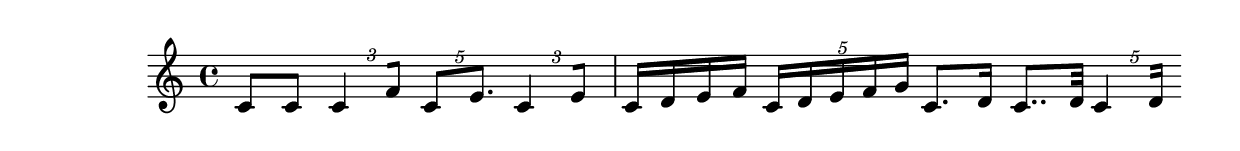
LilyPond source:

#(ly:set-option 'midi-extension "mid")
\version "2.12.3"
\include "english.ly"
\header{


}
%{

%}
melody = {
\clef treble
\key c \major
\cadenzaOn


  c'8[ c'8] \times 2/3{ c'4[ f'8] }  \times 4/5{ c'8[ e'8.] }  \times 2/3{ c'4[ e'8] }  \bar "|"  c'16[ d'16 e'16 f'16] \times 4/5{ c'16[ d'16 e'16 f'16 g'16] }  c'8.[ d'16] c'8..[ d'32] \times 4/5{ c'4[ d'16] }   
 
}


text = \lyricmode {
                       
}

\score{

<<
\new Voice = "one" {
\melody
}
\new Lyrics \lyricsto "one" \text
>>
\layout {
\context {
\Score
}
}
\midi {
\context {
\Score
tempoWholesPerMinute = #(ly:make-moment 200 4)
}
}
}